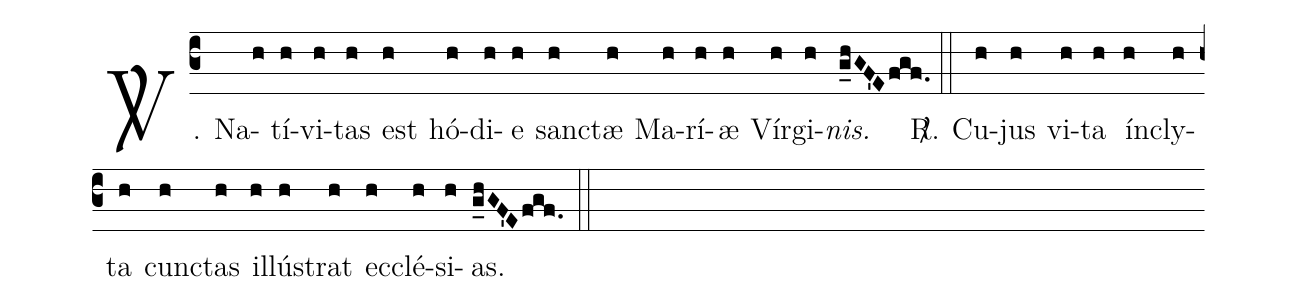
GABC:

%%
(c3)
<sp>V/</sp>. Na( h)tí(h)vi(h)tas(h) est(h) hó(h)di(h)e(h)
sanc(h)tæ(h) Ma(h)rí(h)æ(h) Vír(h)gi(h)<i>nis.</i>(g_hGF'Efgf.) <sp>R/</sp>.(::)
Cu(h)jus(h) vi(h)ta(h) ín(h)cly(h)ta(h)
cun(h)ctas(h) il(h)lús(h)trat(h) ec(h)clé(h)si(h)as.(g_hGF'Efgf.) (::)
